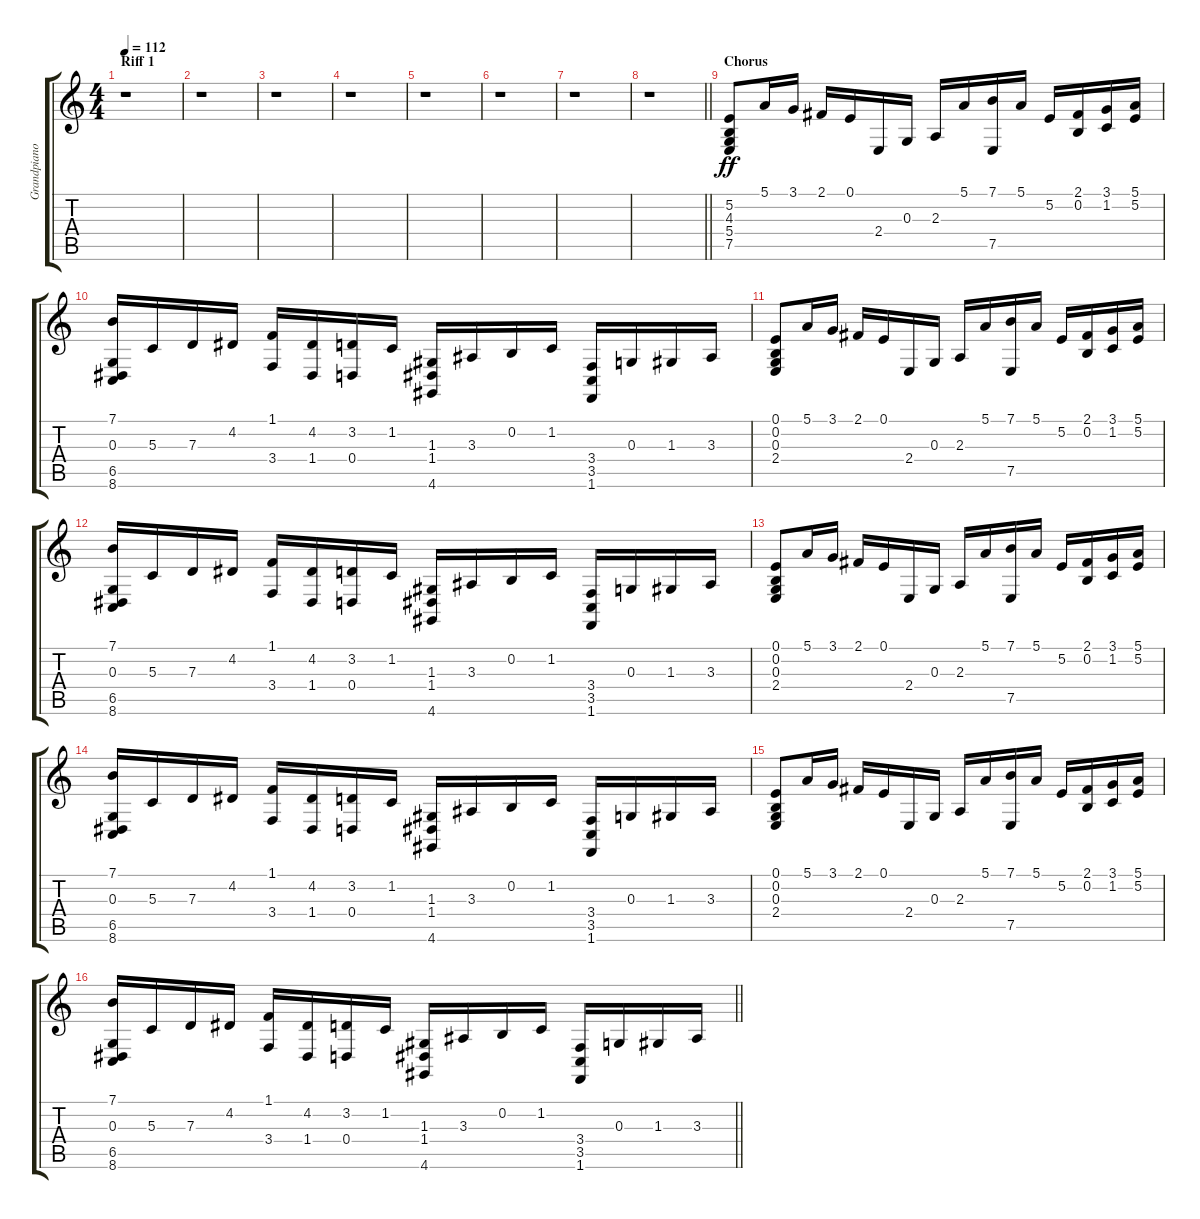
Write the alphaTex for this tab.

\track ("Grandpiano" "Grandpiano") {instrument electricgrandpiano}
\staff {score tabs}
\tuning (E4 B3 G3 D3 A2 E2) {hide}
\ts (4 4)
\section ("" "Riff 1")
\tempo 112
\clef g2
\ks c
r.1{dy ff} |
r.1 |
r.1 |
r.1 |
r.1 |
r.1 |
r.1 |
\barLineRight lightlight
r.1 |
\section ("" "Chorus")
(5.2 4.3 5.4 7.5).8 5.1.16 3.1.16 2.1.16 0.1.16 2.4.16 0.3.16 2.3.16 5.1.16 (7.1 7.5).16 5.1.16 5.2.16 (2.1 0.2).16 (3.1 1.2).16 (5.1 5.2).16 |
(7.1 0.3 6.5 8.6).16 5.3.16 7.3.16 4.2.16 (1.1 3.4).16 (4.2 1.4).16 (3.2 0.4).16 1.2.16 (1.3 1.4 4.6).16 3.3.16 0.2.16 1.2.16 (3.4 3.5 1.6).16 0.3.16 1.3.16 3.3.16 |
(0.1 0.2 0.3 2.4).8 5.1.16 3.1.16 2.1.16 0.1.16 2.4.16 0.3.16 2.3.16 5.1.16 (7.1 7.5).16 5.1.16 5.2.16 (2.1 0.2).16 (3.1 1.2).16 (5.1 5.2).16 |
(7.1 0.3 6.5 8.6).16 5.3.16 7.3.16 4.2.16 (1.1 3.4).16 (4.2 1.4).16 (3.2 0.4).16 1.2.16 (1.3 1.4 4.6).16 3.3.16 0.2.16 1.2.16 (3.4 3.5 1.6).16 0.3.16 1.3.16 3.3.16 |
(0.1 0.2 0.3 2.4).8 5.1.16 3.1.16 2.1.16 0.1.16 2.4.16 0.3.16 2.3.16 5.1.16 (7.1 7.5).16 5.1.16 5.2.16 (2.1 0.2).16 (3.1 1.2).16 (5.1 5.2).16 |
(7.1 0.3 6.5 8.6).16 5.3.16 7.3.16 4.2.16 (1.1 3.4).16 (4.2 1.4).16 (3.2 0.4).16 1.2.16 (1.3 1.4 4.6).16 3.3.16 0.2.16 1.2.16 (3.4 3.5 1.6).16 0.3.16 1.3.16 3.3.16 |
(0.1 0.2 0.3 2.4).8 5.1.16 3.1.16 2.1.16 0.1.16 2.4.16 0.3.16 2.3.16 5.1.16 (7.1 7.5).16 5.1.16 5.2.16 (2.1 0.2).16 (3.1 1.2).16 (5.1 5.2).16 |
\barLineRight lightlight
(7.1 0.3 6.5 8.6).16 5.3.16 7.3.16 4.2.16 (1.1 3.4).16 (4.2 1.4).16 (3.2 0.4).16 1.2.16 (1.3 1.4 4.6).16 3.3.16 0.2.16 1.2.16 (3.4 3.5 1.6).16 0.3.16 1.3.16 3.3.16
